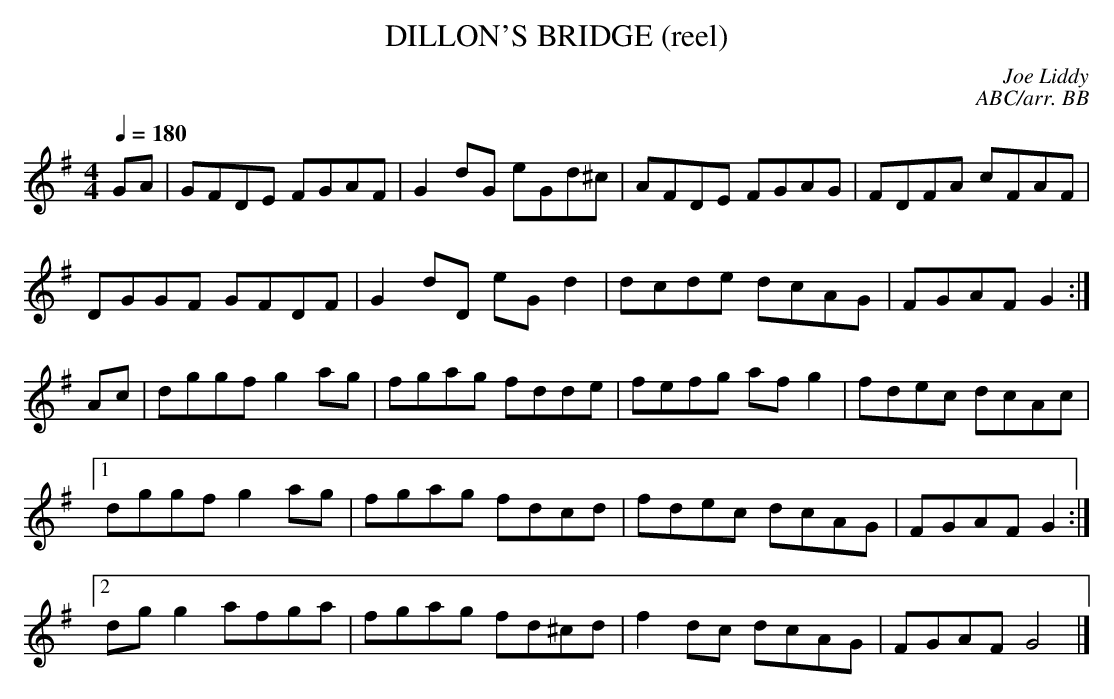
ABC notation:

X:1
T:DILLON'S BRIDGE (reel)
C:Joe Liddy
C:ABC/arr. BB
Q:1/4=180
L:1/8
M:4/4
K:G
GA|GFDE FGAF|G2dG eGd^c|AFDE FGAG|FDFA cFAF |
DGGF GFDF|G2 dD eG d2|dcde dcAG|FGAF G2 :|
Ac|dggf g2 ag|fgag fdde|fefg af g2|fdec dcAc |
[1 dggf g2 ag|fgag fdcd|fdec dcAG|FGAF G2 :|
[2 dgg2 afga|fgag fd^cd|f2 dc dcAG|FGAF G4 |]
